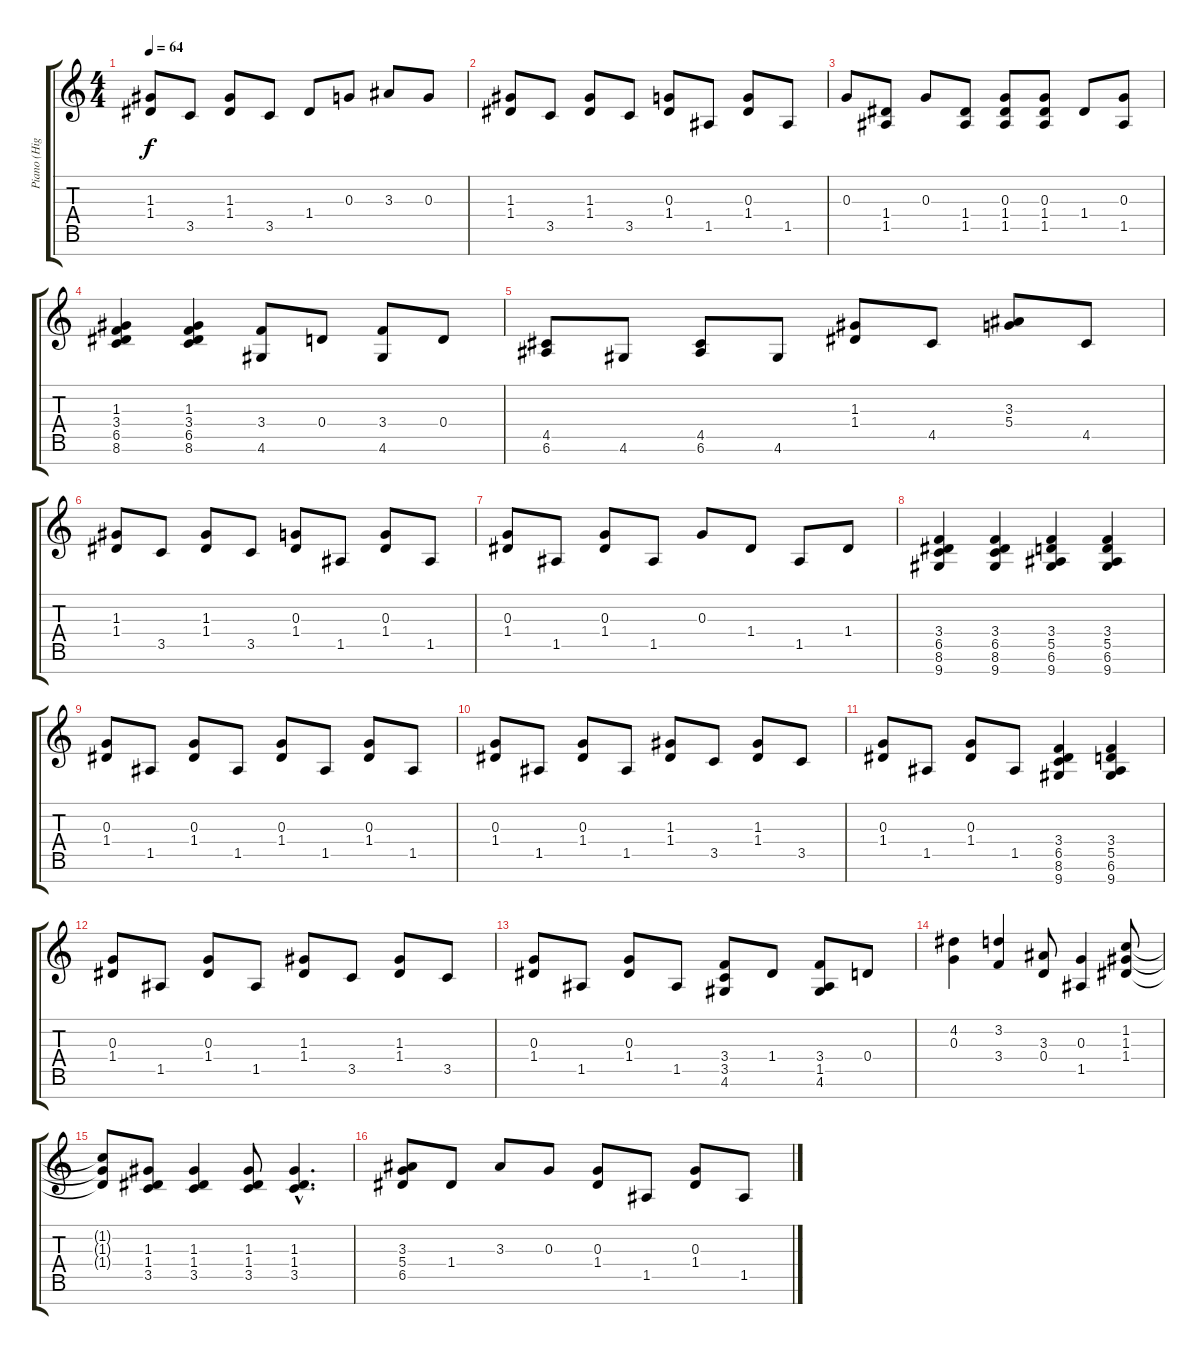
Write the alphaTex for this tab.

\track ("Piano (High)" "Piano (Hig") {instrument acousticgrandpiano}
\staff {score tabs}
\tuning (E5 B4 G4 D4 A3 E3 B2) {hide}
\ts (4 4)
\tempo 64
\clef g2
\ks c
(1.3 1.4).8{dy f} 3.5.8 (1.3 1.4).8 3.5.8 1.4.8 0.3.8 3.3.8 0.3.8 |
(1.3 1.4).8 3.5.8 (1.3 1.4).8 3.5.8 (0.3 1.4).8 1.5.8 (0.3 1.4).8 1.5.8 |
0.3.8 (1.4 1.5).8 0.3.8 (1.4 1.5).8 (0.3 1.4 1.5).8 (0.3 1.4 1.5).8 1.4.8 (0.3 1.5).8 |
(1.3 3.4 6.5 8.6).4 (1.3 3.4 6.5 8.6).4 (3.4 4.6).8 0.4.8 (3.4 4.6).8 0.4.8 |
(4.5 6.6).8 4.6.8 (4.5 6.6).8 4.6.8 (1.3 1.4).8 4.5.8 (3.3 5.4).8 4.5.8 |
(1.3 1.4).8 3.5.8 (1.3 1.4).8 3.5.8 (0.3 1.4).8 1.5.8 (0.3 1.4).8 1.5.8 |
(0.3 1.4).8 1.5.8 (0.3 1.4).8 1.5.8 0.3.8 1.4.8 1.5.8 1.4.8 |
(3.4 6.5 8.6 9.7).4 (3.4 6.5 8.6 9.7).4 (3.4 5.5 6.6 9.7).4 (3.4 5.5 6.6 9.7).4 |
(0.3 1.4).8 1.5.8 (0.3 1.4).8 1.5.8 (0.3 1.4).8 1.5.8 (0.3 1.4).8 1.5.8 |
(0.3 1.4).8 1.5.8 (0.3 1.4).8 1.5.8 (1.3 1.4).8 3.5.8 (1.3 1.4).8 3.5.8 |
(0.3 1.4).8 1.5.8 (0.3 1.4).8 1.5.8 (3.4 6.5 8.6 9.7).4 (3.4 5.5 6.6 9.7).4 |
(0.3 1.4).8 1.5.8 (0.3 1.4).8 1.5.8 (1.3 1.4).8 3.5.8 (1.3 1.4).8 3.5.8 |
(0.3 1.4).8 1.5.8 (0.3 1.4).8 1.5.8 (3.4 3.5 4.6).8 1.4.8 (3.4 1.5 4.6).8 0.4.8 |
(4.2 0.3).4 (3.2 3.4).4 (3.3 0.4).8 (0.3 1.5).4 (1.2 1.3 1.4).8 |
(1.2{t} 1.3{t} 1.4{t}).8 (1.3 1.4 3.5).8 (1.3 1.4 3.5).4 (1.3 1.4 3.5).8 (1.3{hac} 1.4{hac} 3.5{hac}).4{d} |
(3.3 5.4 6.5).8 1.4.8 3.3.8 0.3.8 (0.3 1.4).8 1.5.8 (0.3 1.4).8 1.5.8
